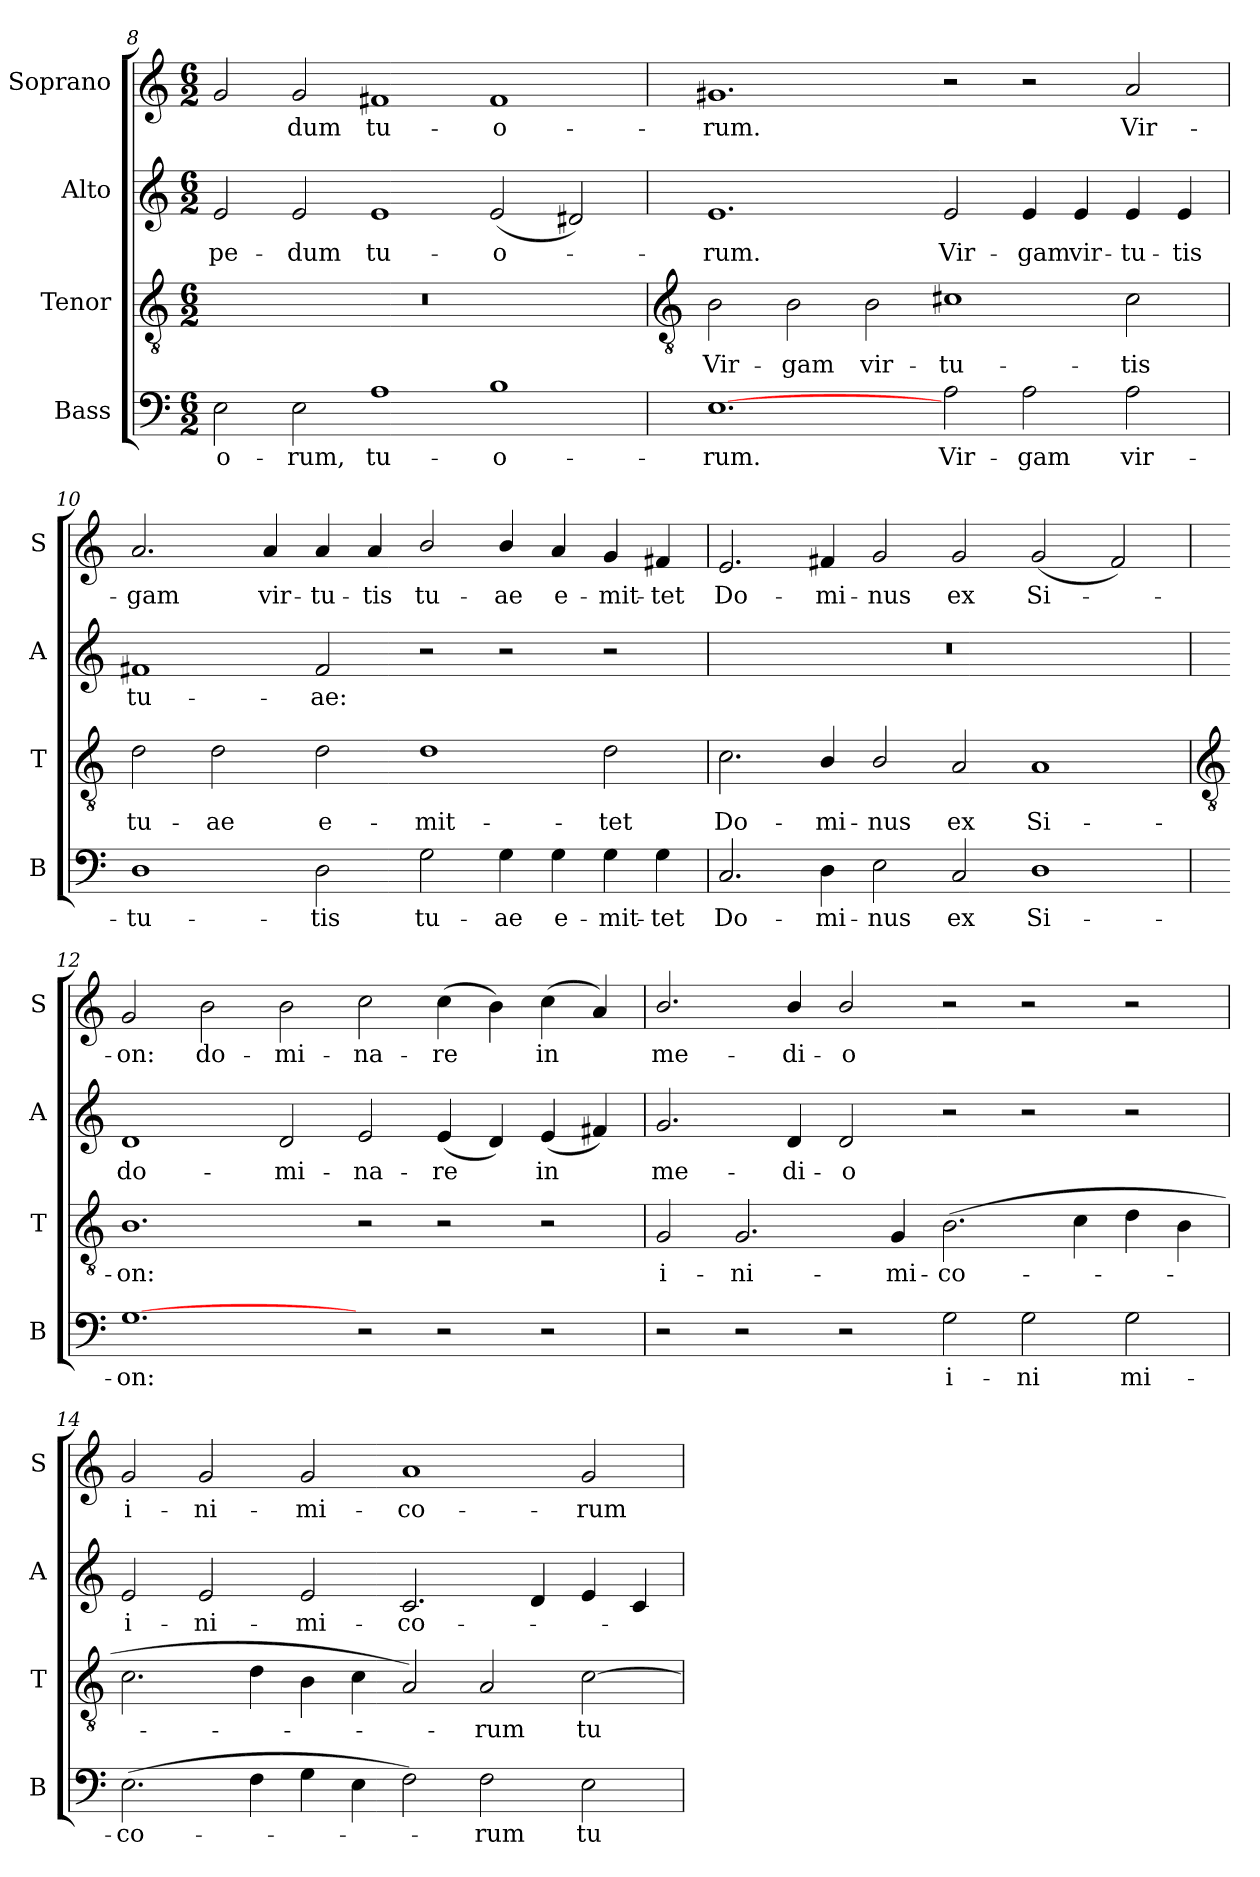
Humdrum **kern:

**kern	**text	**kern	**text	**kern	**text	**kern	**text
*part4	*part4	*part3	*part3	*part2	*part2	*part1	*part1
*staff4	*staff4	*staff3	*staff3	*staff2	*staff2	*staff1	*staff1
*I"Bass	*	*I"Tenor	*	*I"Alto	*	*I"Soprano	*
*I'B	*	*I'T	*	*I'A	*	*I'S	*
*clefF4	*	*clefGv2	*	*clefG2	*	*clefG2	*
*k[]	*	*k[]	*	*k[]	*	*k[]	*
*C:	*	*C:	*	*C:	*	*C:	*
*M6/2	*	*M6/2	*	*M6/2	*	*M6/2	*
=8	=8	=8	=8	=8	=8	=8	=8
!	!LO:LY:b	!LO:N:vis=0	!	!	!LO:LY:b	!	!
2E	-o-	0.r	.	2e	pe-	2g	.
!	!LO:LY:b	!	!	!	!LO:LY:b	!	!LO:LY:b
2E	-rum,	.	.	2e	-dum	2g	dum
!	!LO:LY:b	!	!	!	!LO:LY:b	!	!LO:LY:b
1A	tu-	.	.	1e	tu-	1f#X	tu-
!	!LO:LY:b	!	!	!	!LO:LY:b	!	!LO:LY:b
1B	-o-	.	.	(<2e	-o-	1f#	-o-
.	.	.	.	2d#X)	.	.	.
!!LO:LB:g=z
=9	=9	=9	=9	=9	=9	=9	=9
*	*	*clefGv2	*	*	*	*	*
!	!LO:LY:b	!	!LO:LY:b	!	!LO:LY:b	!	!LO:LY:b
[1.E	-rum.	2B	Vir-	1.e	rum.	1.g#X	-rum.
!	!	!	!LO:LY:b	!	!	!	!
.	.	2B	-gam	.	.	.	.
!	!	!	!LO:LY:b	!	!	!	!
.	.	2B	vir-	.	.	.	.
!	!LO:LY:b	!	!LO:LY:b	!	!LO:LY:b	!	!
2A	Vir-	1c#X	-tu-	2e	Vir-	2r	.
!	!LO:LY:b	!	!	!	!LO:LY:b	!	!
2A	-gam	.	.	4e	-gam	2r	.
!	!	!	!	!	!LO:LY:b	!	!
.	.	.	.	4e	vir-	.	.
!	!LO:LY:b	!	!LO:LY:b	!	!LO:LY:b	!	!LO:LY:b
2A	vir-	2c#	-tis	4e	-tu-	2a	Vir-
!	!	!	!	!	!LO:LY:b	!	!
.	.	.	.	4e	-tis	.	.
=10	=10	=10	=10	=10	=10	=10	=10
!	!LO:LY:b	!	!LO:LY:b	!	!LO:LY:b	!	!LO:LY:b
1D	-tu-	2d	tu-	1f#X	tu-	2.a	-gam
!	!	!	!LO:LY:b	!	!	!	!
.	.	2d	-ae	.	.	.	.
!	!	!	!	!	!	!	!LO:LY:b
.	.	.	.	.	.	4a	vir-
!	!LO:LY:b	!	!LO:LY:b	!	!LO:LY:b	!	!LO:LY:b
2D	-tis	2d	e-	2f#	-ae:	4a	-tu-
!	!	!	!	!	!	!	!LO:LY:b
.	.	.	.	.	.	4a	-tis
!	!LO:LY:b	!	!LO:LY:b	!	!	!	!LO:LY:b
2G	tu-	1d	-mit-	2r	.	2b/	tu-
!	!LO:LY:b	!	!	!	!	!	!LO:LY:b
4G	-ae	.	.	2r	.	4b/	-ae
!	!LO:LY:b	!	!	!	!	!	!LO:LY:b
4G	e-	.	.	.	.	4a	e-
!	!LO:LY:b	!	!LO:LY:b	!	!	!	!LO:LY:b
4G	-mit-	2d	-tet	2r	.	4g	-mit-
!	!LO:LY:b	!	!	!	!	!	!LO:LY:b
4G	-tet	.	.	.	.	4f#X	-tet
=11	=11	=11	=11	=11	=11	=11	=11
!	!LO:LY:b	!	!LO:LY:b	!LO:N:vis=0	!	!	!LO:LY:b
2.C	Do-	2.c	Do-	0.r	.	2.e	Do-
!	!LO:LY:b	!	!LO:LY:b	!	!	!	!LO:LY:b
4D	-mi-	4B/	-mi-	.	.	4f#X	-mi-
!	!LO:LY:b	!	!LO:LY:b	!	!	!	!LO:LY:b
2E	-nus	2B/	-nus	.	.	2g	-nus
!	!LO:LY:b	!	!LO:LY:b	!	!	!	!LO:LY:b
2C	ex	2A	ex	.	.	2g	ex
!	!LO:LY:b	!	!LO:LY:b	!	!	!	!LO:LY:b
1D	Si-	1A	Si-	.	.	(<2g	Si-
.	.	.	.	.	.	2f#)	.
!!LO:LB:g=z
=12	=12	=12	=12	=12	=12	=12	=12
*	*	*clefGv2	*	*	*	*	*
!	!LO:LY:b	!	!LO:LY:b	!	!LO:LY:b	!	!LO:LY:b
[1.G	-on:	1.B	-on:	1d	do-	2g	on:
!	!	!	!	!	!	!	!LO:LY:b
.	.	.	.	.	.	2b	do-
!	!	!	!	!	!LO:LY:b	!	!LO:LY:b
.	.	.	.	2d	-mi-	2b	-mi-
!	!	!	!	!	!LO:LY:b	!	!LO:LY:b
2r	.	2r	.	2e	-na-	2cc	-na-
!	!	!	!	!	!LO:LY:b	!	!LO:LY:b
2r	.	2r	.	(<4e	-re	(>4cc	-re
.	.	.	.	4d)	.	4b)	.
!	!	!	!	!	!LO:LY:b	!	!LO:LY:b
2r	.	2r	.	(<4e	in	(<4cc	in
.	.	.	.	4f#X)	.	4a)	.
=13	=13	=13	=13	=13	=13	=13	=13
!	!	!	!LO:LY:b	!	!LO:LY:b	!	!LO:LY:b
2r	.	2G	i-	2.g	me-	2.b/	me-
!	!	!	!LO:LY:b	!	!	!	!
2r	.	2.G	-ni-	.	.	.	.
!	!	!	!	!	!LO:LY:b	!	!LO:LY:b
.	.	.	.	4d	-di-	4b/	-di-
!	!	!	!	!	!LO:LY:b	!	!LO:LY:b
2r	.	.	.	2d	-o	2b/	-o
!	!	!	!LO:LY:b	!	!	!	!
.	.	4G	-mi-	.	.	.	.
!	!LO:LY:b	!	!LO:LY:b	!	!	!	!
2G	i-	(>2.B	-co-	2r	.	2r	.
!	!LO:LY:b	!	!	!	!	!	!
2G	-ni	.	.	2r	.	2r	.
.	.	4c	.	.	.	.	.
!	!LO:LY:b	!	!	!	!	!	!
2G	mi-	4d	.	2r	.	2r	.
.	.	4B	.	.	.	.	.
=14	=14	=14	=14	=14	=14	=14	=14
!	!LO:LY:b	!	!	!	!LO:LY:b	!	!LO:LY:b
(>2.E	-co-	2.c	.	2e	i-	2g	i-
!	!	!	!	!	!LO:LY:b	!	!LO:LY:b
.	.	.	.	2e	-ni-	2g	-ni-
4F	.	4d	.	.	.	.	.
!	!	!	!	!	!LO:LY:b	!	!LO:LY:b
4G	.	4B	.	2e	-mi-	2g	-mi-
4E	.	4c	.	.	.	.	.
!	!	!	!	!	!LO:LY:b	!	!LO:LY:b
2F)	.	2A)	.	2.c	-co-	1a	-co-
!	!LO:LY:b	!	!LO:LY:b	!	!	!	!
2F	rum	2A	rum	.	.	.	.
.	.	.	.	4d	.	.	.
!	!LO:LY:b	!	!LO:LY:b	!	!	!	!LO:LY:b
2E	tu-	[2c	tu-	4e	.	2g	-rum
.	.	.	.	4c	.	.	.
=	=	=	=	=	=	=	=
*-	*-	*-	*-	*-	*-	*-	*-
